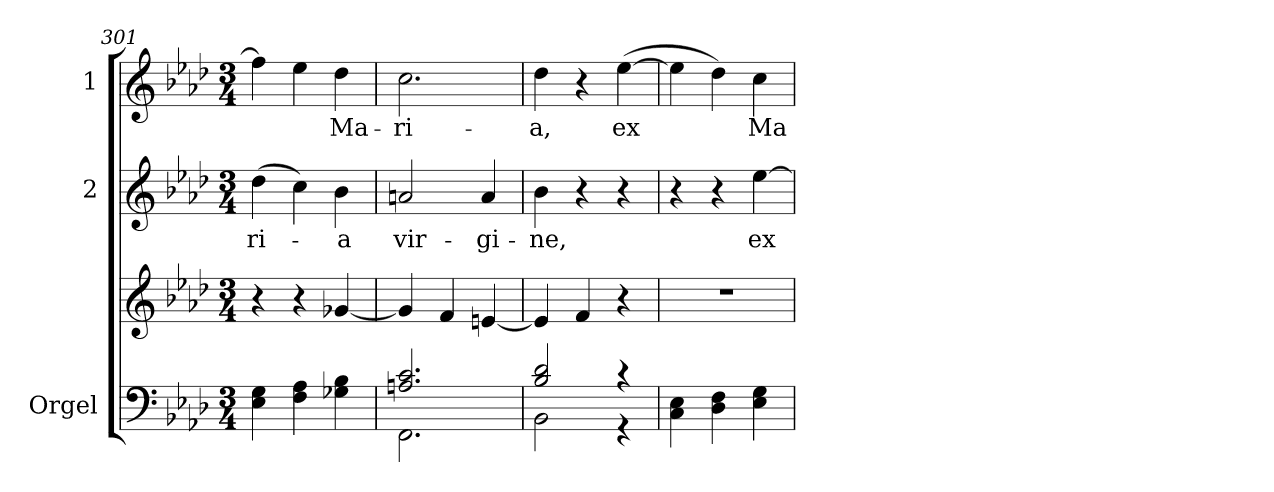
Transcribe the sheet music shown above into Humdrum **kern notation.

**kern	**kern	**kern	**text	**kern	**text
*part3	*part3	*part2	*part2	*part1	*part1
*staff4	*staff3	*staff2	*staff2	*staff1	*staff1
*I"Orgel	*	*I"2	*	*I"1	*
*I'Org.	*	*	*	*	*
!!LO:LB:g=z
*clefF4	*clefG2	*clefG2	*	*clefG2	*
*k[b-e-a-d-]	*k[b-e-a-d-]	*k[b-e-a-d-]	*	*k[b-e-a-d-]	*
*A-:	*A-:	*A-:	*	*A-:	*
*M3/4	*M3/4	*M3/4	*	*M3/4	*
=301	=301	=301	=301	=301	=301
!	!	!	!LO:LY:b	!	!
4E-\ 4G\	4r	(>4dd-\	-ri-	4ff\]	.
4F\ 4A-\	4r	4cc\)	.	4ee-\	.
!	!	!	!LO:LY:b	!	!LO:LY:b
4G-X\ 4B-\	[4g-X/	4b-\	-a	4dd-\	Ma-
=302	=302	=302	=302	=302	=302
*^	*	*	*	*	*
!	!	!	!	!LO:LY:b	!	!LO:LY:b
2.An/ 2.c/	2.FF\	4g-/]	2an/	vir-	2.cc\	-ri-
.	.	4f/	.	.	.	.
!	!	!	!	!LO:LY:b	!	!
.	.	[4en/	4a/	-gi-	.	.
=303	=303	=303	=303	=303	=303	=303
!	!	!	!	!LO:LY:b	!	!LO:LY:b
2B-/ 2d-/	2BB-\	4e/]	4b-\	-ne,	4dd-\	-a,
.	.	4f/	4r	.	4r	.
!	!	!	!	!	!	!LO:LY:b
4r	4r	4r	4r	.	(>[4ee-\	ex
*v	*v	*	*	*	*	*
=304	=304	=304	=304	=304	=304
4C\ 4E-\	2.r	4r	.	4ee-\]	.
4D-\ 4F\	.	4r	.	4dd-\)	.
!	!	!	!LO:LY:b	!	!LO:LY:b
4E-\ 4G\	.	[4ee-\	ex	4cc\	Ma-
=	=	=	=	=	=
*-	*-	*-	*-	*-	*-
